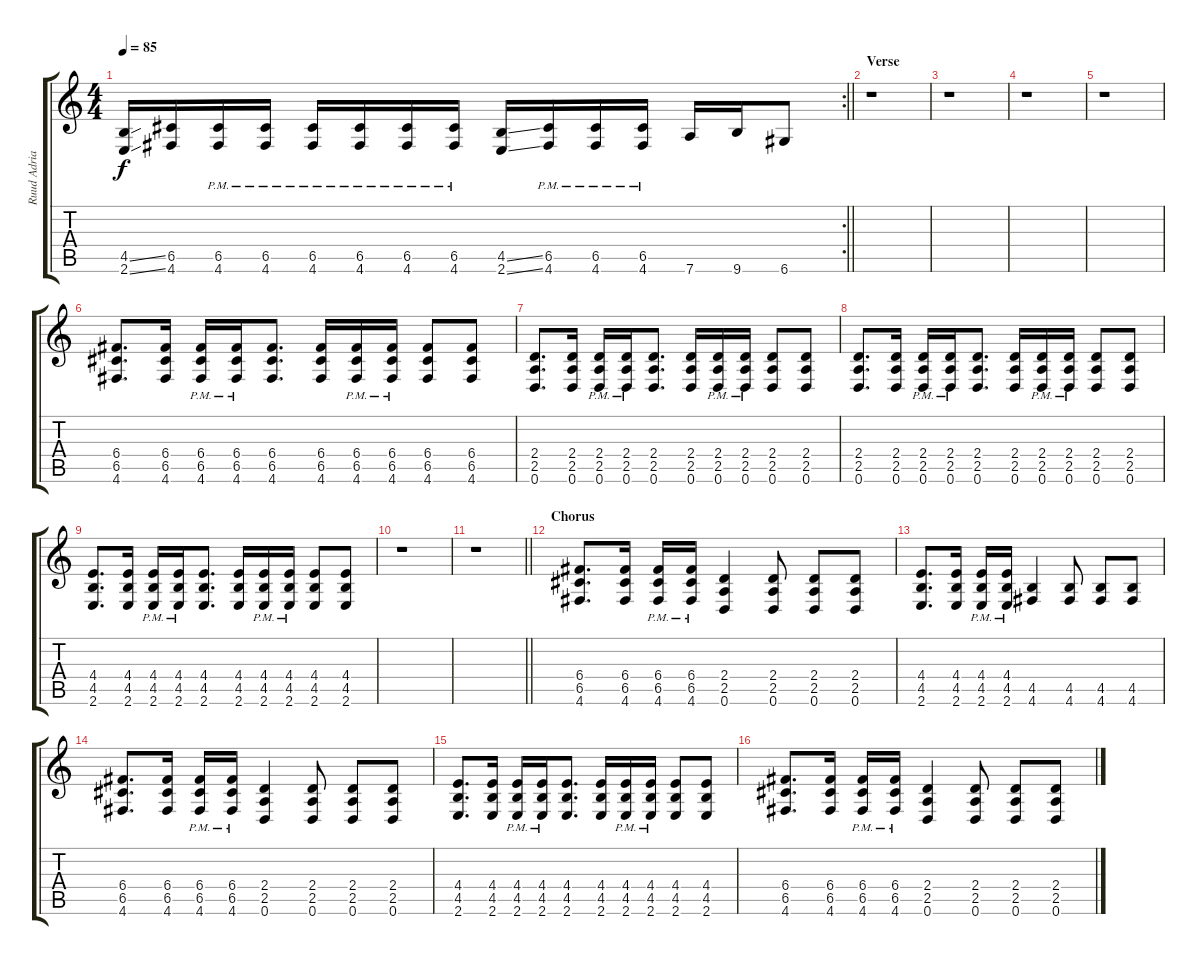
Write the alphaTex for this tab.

\track ("Ruud Adrianus Jolie - Dist 2" "Ruud Adria") {instrument distortionguitar}
\staff {score tabs}
\tuning (D4 A3 F3 C3 G2 D2) {hide}
\rc 2
\ts (4 4)
\tempo 85
\clef g2
\barLineRight lightlight
\ks c
(4.5{ss} 2.6{ss}).16{dy f} (6.5 4.6).16 (6.5{pm} 4.6{pm}).16 (6.5{pm} 4.6{pm}).16 (6.5{pm} 4.6{pm}).16 (6.5{pm} 4.6{pm}).16 (6.5{pm} 4.6{pm}).16 (6.5{pm} 4.6{pm}).16 (4.5{ss} 2.6{ss}).16 (6.5{pm} 4.6{pm}).16 (6.5{pm} 4.6{pm}).16 (6.5{pm} 4.6{pm}).16 7.6.16 9.6.16 6.6.8 |
\section ("" "Verse")
r.1 |
r.1 |
r.1 |
r.1 |
(6.4 6.5 4.6).8{d} (6.4 6.5 4.6).16 (6.4{pm} 6.5{pm} 4.6{pm}).16 (6.4{pm} 6.5{pm} 4.6{pm}).16 (6.4 6.5 4.6).8{d} (6.4 6.5 4.6).16 (6.4{pm} 6.5{pm} 4.6{pm}).16 (6.4{pm} 6.5{pm} 4.6{pm}).16 (6.4 6.5 4.6).8 (6.4 6.5 4.6).8 |
(2.4 2.5 0.6).8{d} (2.4 2.5 0.6).16 (2.4{pm} 2.5{pm} 0.6{pm}).16 (2.4{pm} 2.5{pm} 0.6{pm}).16 (2.4 2.5 0.6).8{d} (2.4 2.5 0.6).16 (2.4{pm} 2.5{pm} 0.6{pm}).16 (2.4{pm} 2.5{pm} 0.6{pm}).16 (2.4 2.5 0.6).8 (2.4 2.5 0.6).8 |
(2.4 2.5 0.6).8{d} (2.4 2.5 0.6).16 (2.4{pm} 2.5{pm} 0.6{pm}).16 (2.4{pm} 2.5{pm} 0.6{pm}).16 (2.4 2.5 0.6).8{d} (2.4 2.5 0.6).16 (2.4{pm} 2.5{pm} 0.6{pm}).16 (2.4{pm} 2.5{pm} 0.6{pm}).16 (2.4 2.5 0.6).8 (2.4 2.5 0.6).8 |
(4.4 4.5 2.6).8{d} (4.4 4.5 2.6).16 (4.4{pm} 4.5{pm} 2.6{pm}).16 (4.4{pm} 4.5{pm} 2.6{pm}).16 (4.4 4.5 2.6).8{d} (4.4 4.5 2.6).16 (4.4{pm} 4.5{pm} 2.6{pm}).16 (4.4{pm} 4.5{pm} 2.6{pm}).16 (4.4 4.5 2.6).8 (4.4 4.5 2.6).8 |
r.1 |
\barLineRight lightlight
r.1 |
\section ("" "Chorus")
(6.4 6.5 4.6).8{d} (6.4 6.5 4.6).16 (6.4{pm} 6.5{pm} 4.6{pm}).16 (6.4{pm} 6.5{pm} 4.6{pm}).16 (2.4 2.5 0.6).4 (2.4 2.5 0.6).8 (2.4 2.5 0.6).8 (2.4 2.5 0.6).8 |
(4.4 4.5 2.6).8{d} (4.4 4.5 2.6).16 (4.4{pm} 4.5{pm} 2.6{pm}).16 (4.4{pm} 4.5{pm} 2.6{pm}).16 (4.5 4.6).4 (4.5 4.6).8 (4.5 4.6).8 (4.5 4.6).8 |
(6.4 6.5 4.6).8{d} (6.4 6.5 4.6).16 (6.4{pm} 6.5{pm} 4.6{pm}).16 (6.4{pm} 6.5{pm} 4.6{pm}).16 (2.4 2.5 0.6).4 (2.4 2.5 0.6).8 (2.4 2.5 0.6).8 (2.4 2.5 0.6).8 |
(4.4 4.5 2.6).8{d} (4.4 4.5 2.6).16 (4.4{pm} 4.5{pm} 2.6{pm}).16 (4.4{pm} 4.5{pm} 2.6{pm}).16 (4.4 4.5 2.6).8{d} (4.4 4.5 2.6).16 (4.4{pm} 4.5{pm} 2.6{pm}).16 (4.4{pm} 4.5{pm} 2.6{pm}).16 (4.4 4.5 2.6).8 (4.4 4.5 2.6).8 |
(6.4 6.5 4.6).8{d} (6.4 6.5 4.6).16 (6.4{pm} 6.5{pm} 4.6{pm}).16 (6.4{pm} 6.5{pm} 4.6{pm}).16 (2.4 2.5 0.6).4 (2.4 2.5 0.6).8 (2.4 2.5 0.6).8 (2.4 2.5 0.6).8
